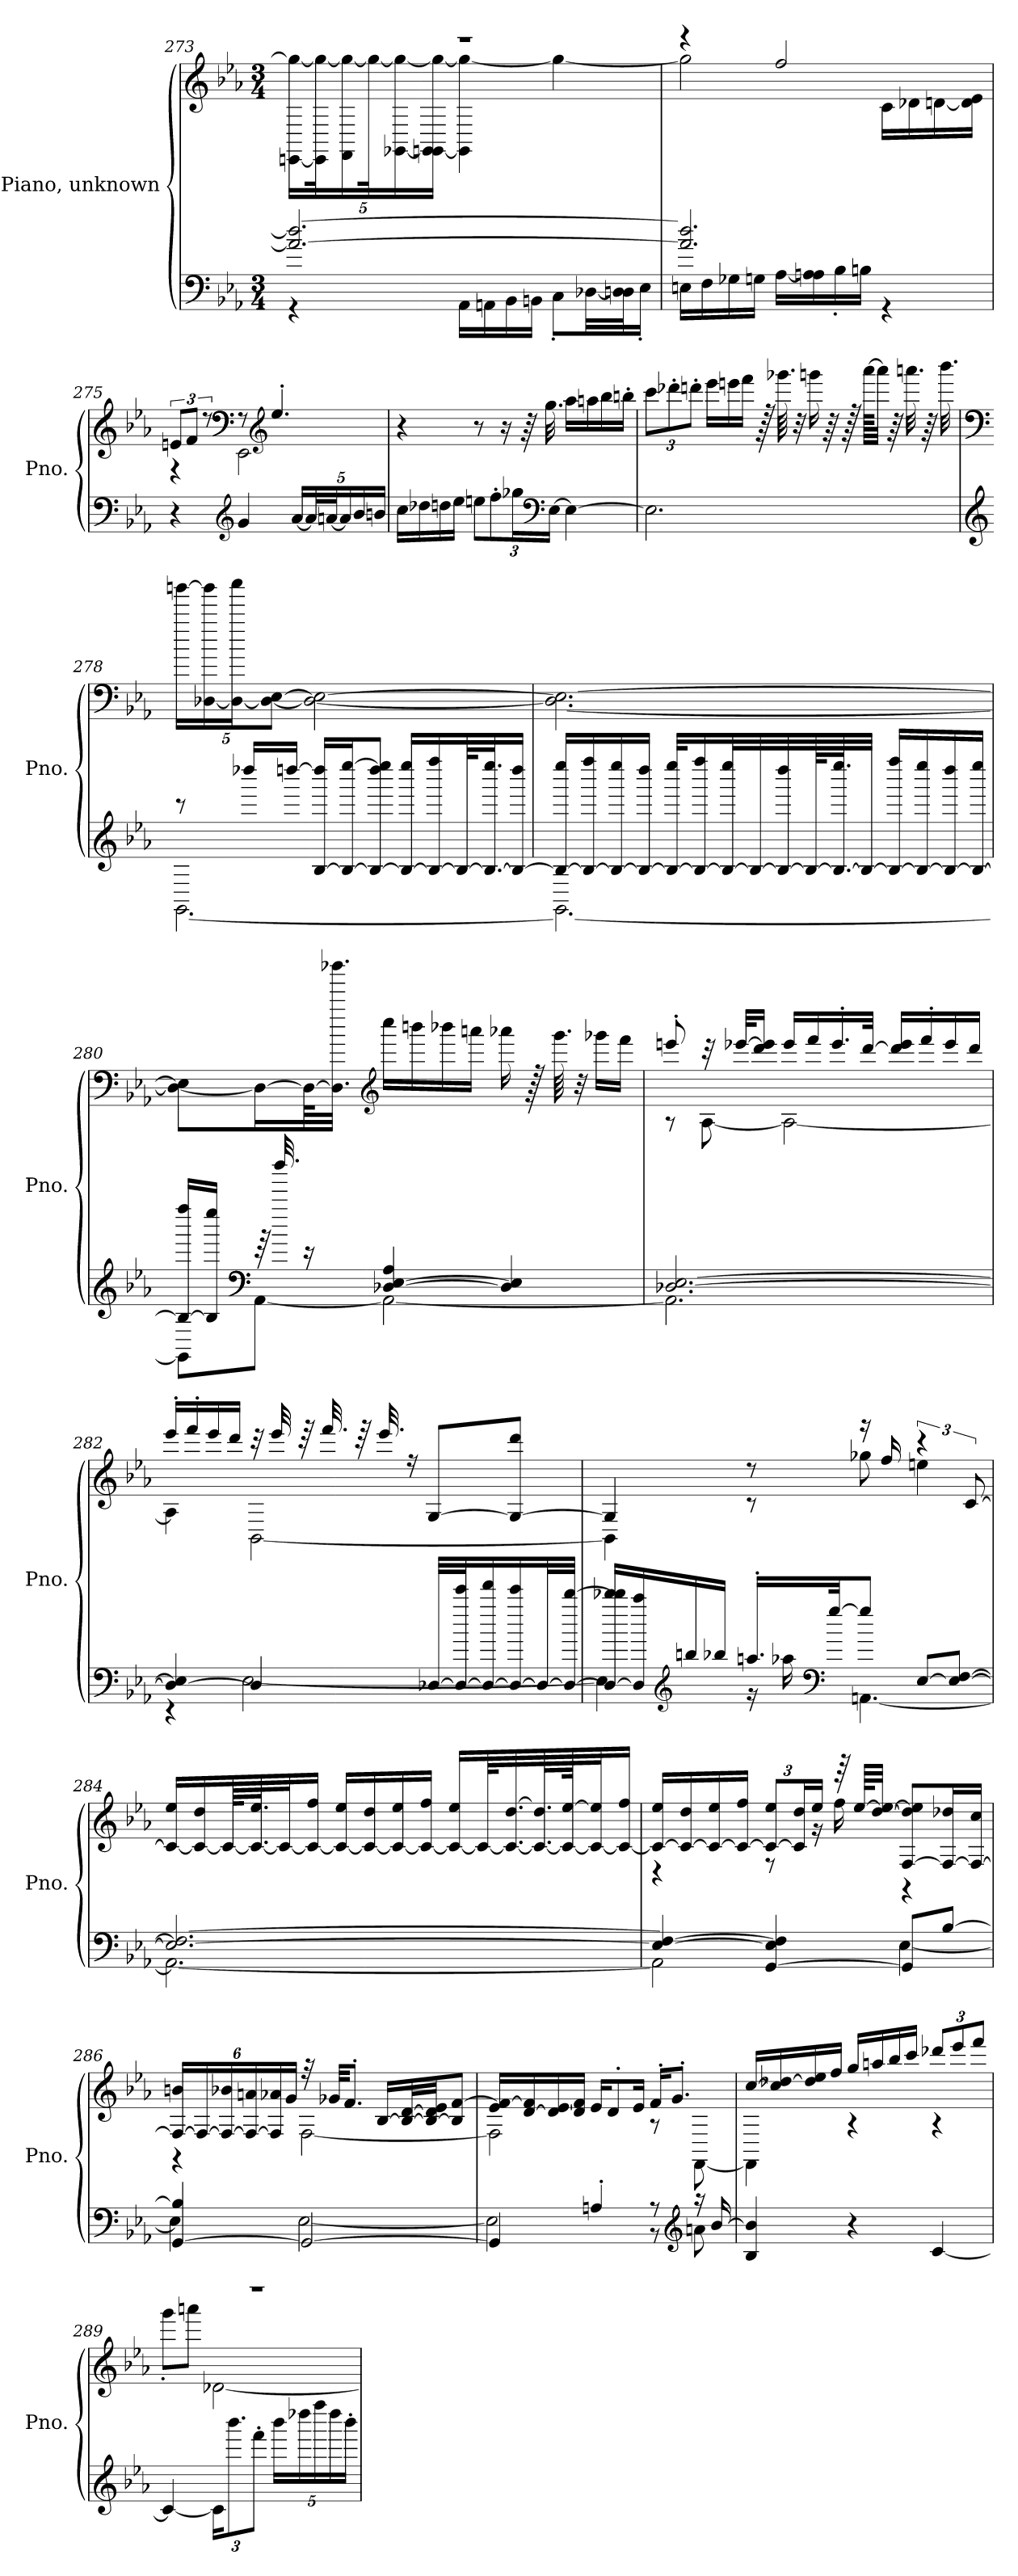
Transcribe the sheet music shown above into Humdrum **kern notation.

**kern	**kern
*part1	*part1
*staff2	*staff1
*I"Piano, unknown	*
*I'Pno.	*
!!LO:LB:g=z
*clefF4	*clefG2
*k[b-e-a-]	*k[b-e-a-]
*M3/4	*M3/4
=273	=273
*^	*^
*	*	*	*Xbrackettup
2.a-/_ 2.dd/_	4r	2.r	[20EEn\ 20gg\_LL
.	.	.	40EE\] 40gg\_K
.	.	.	20FF\ 20gg\_
.	.	.	40gg\K_
.	.	.	[20GG-X\ 20gg\_
.	.	.	20GG-\] [20GGn\ 20gg\_JJ
.	16AA-\LL	.	4GG\] 4gg\_
.	16AAn\	.	.
.	16BB-\	.	.
.	16BBn\JJ	.	.
.	8C'\L	.	4gg\_
.	[32D-X\LL	.	.
.	32D-\] 32Dn\J	.	.
.	16E-'\JJ	.	.
=274	=274	=274	=274
2.a-/] 2.dd/]	16En\LL	4r	2gg\]
.	16F\	.	.
.	16G-X\	.	.
.	16Gn\JJ	.	.
.	[16A-\LL	2ff/	.
.	16A-\] 16An\	.	.
.	16B-'\	.	.
.	16Bn\JJ	.	.
.	4r	.	16c\LL
.	.	.	16d-X\
.	.	.	[16dn\
.	.	.	16d\] 16e-\JJ
*v	*v	*	*
!!LO:LB:g=z	!!
=275	=275	=275
*	*brackettup	*
4r	12en/L	4r
.	12f/J	.
.	12r	.
*clefG2	*clefF4	*
4g/	8r	2EE-\
*	*clefG2	*
.	4.ee-'/	.
*Xbrackettup	*	*
[20a-/LL	.	.
40a-/L]	.	.
[40an/J	.	.
20a/]	.	.
20b-/	.	.
20bn/JJ	.	.
*	*v	*v
=276	=276
16cc\LL	4r
16dd-X\	.
16ddn\	.
16ee-\JJ	.
12een\L	8r
12ff'\	.
.	16r
24gg-X\L	.
.	64r
.	32.gg\
*clefF4	*
[24E-\JJ	.
4E-\_	16aa-\LL
.	16aan\
.	16bb-\
.	16bbn'\JJ
!!LO:PB:g=z
=277	=277
*	*Xbrackettup
2.E-\]	12ccc\L
.	12ddd-X'\
.	12dddn'\J
.	16eee-\LL
.	16eeen\
.	16fff\JJ
.	128r
.	64.ggg-X\
.	32r
.	16gggn\
.	64r
.	128r
.	[128aaa-\KKLLL
.	32aaa-\JJJ]
.	64r
.	32.aaan\
.	64r
.	32.bbb-\
!!LO:LB:g=z
=278	=278
*clefG2	*clefF4
*^	*
8r	[2.GG\	[20bbbn\LL
.	.	[20D-X\ 20bbb\]
.	.	20D-\_ 20cccc\J
16dddd-X/LL	.	.
.	.	10D-\_ [10E-\J
[16ddddn/JJ	.	.
[16B-/ 16dddd/]LL	.	2D-\_ 2E-\_
16B-/_ [16eeee-/J	.	.
8B-/_ 8dddd/ 8eeee-/]J	.	.
16B-/_ 16eeee-/LL	.	.
16B-/_ 16ffff/	.	.
64B-/KL_	.	.
32.B-/_ 32.eeee-/J	.	.
16B-/_ 16dddd/JJ	.	.
!!LO:LB:g=z
=279	=279	=279
16B-/_ 16eeee-/LL	2.GG\_	2.D-\_ 2.E-\_
16B-/_ 16ffff/	.	.
16B-/_ 16eeee-/	.	.
16B-/_ 16dddd/JJ	.	.
32B-/_ 32eeee-/KLL	.	.
16B-/_ 16ffff/	.	.
32B-/_ 32eeee-/L	.	.
32B-/_	.	.
32B-/_ 32dddd/	.	.
128B-/KL_	.	.
64.B-/_ 64.eeee-/J	.	.
32B-/JJJ_	.	.
16B-/_ 16ffff/LL	.	.
16B-/_ 16eeee-/	.	.
16B-/_ 16dddd/	.	.
16B-/_ 16eeee-/JJ	.	.
!!LO:LB:g=z
=280	=280	=280
16B-/_ 16ffff/LL	8GG\L]	8D-\_ 8E-\]L
16B-/] 16eeee-/JJ	.	.
*clefF4	*	*
64r	[8AA-\J	16D-\L_
32.dddd/	.	.
16r	.	64D-\KL_
.	.	32.D-\] 32.dddd-X\JJJ
*	*	*clefG2
[4D-X/ [4E-/ 4A-/	2AA-\_	16cccc\LL
.	.	16bbbn\
.	.	16bbb-X\
.	.	16aaan\JJ
4D-/] 4E-/]	.	16aaa-X\
.	.	128r
.	.	64.ggg\
.	.	32r
.	.	16ggg-X\LL
.	.	16fff\JJ
!!LO:LB:g=z
=281	=281	=281
*	*	*^
[2.D-X/ [2.E-/	2.AA-\]	8eeen'/	8r
.	.	32r	[8A-\
.	.	[32eee-X/KLL	.
.	.	16ddd/ 16eee-/]JJ	.
.	.	16eee-/LL	2A-\_
.	.	16fff/	.
.	.	16.eee-'/	.
.	.	[32ddd/JJk	.
.	.	16ddd/] 16eee-/LL	.
.	.	16fff'/	.
.	.	16eee-/	.
.	.	16ddd/JJ	.
=282	=282	=282	=282
4D-/_ 4E-/]	4r	16eee-'/LL	4A-\]
.	.	16fff'/	.
.	.	16eee-/	.
.	.	16ddd/JJ	.
4D-/]	[2E-\	32r	[2BB-\
.	.	32eee-/	.
.	.	64r	.
.	.	32.fff/	.
.	.	64r	.
.	.	32.eee-/	.
.	.	16r	.
[32D-X/LLL	.	[8G/L	.
32D-/_ 32eee-/J	.	.	.
16D-/_ 16fff/	.	.	.
16D-/_ 16eee-/	.	8G/_ 8ddd/J	.
32D-/L_	.	.	.
32D-/_ [32ddd/JJJ	.	.	.
!!LO:LB:g=z	!!
=283	=283	=283	=283
16D-/_ 16ddd-X/ 16ddd/]LL	4E-\]	4G/]	4BB-\]
16D-/] 16ccc/	.	.	.
*clefG2	*	*	*
16bbn/	.	.	.
16bb-X/JJ	.	.	.
16.aan'/LL	16r	8r	8r
.	16aa-X\	.	.
*clefF4	*	*	*
[32gg/JK	.	.	.
8gg/J]	[4.AAn\	16r	8gg-X\
.	.	16ff/	.
*	*	*brackettup	*
[8E-/L	.	6r	4een\
8E-/_ [8F/J	.	.	.
.	.	[12c/	.
*	*	*v	*v
!!LO:PB:g=z
=284	=284	=284
2.E-/_ 2.F/_	2.AA\_	16c/_ 16ee-/LL
.	.	16c/_ 16dd/
.	.	128c/KLL_
.	.	64.c/_ 64.ee-/J
.	.	32c/J_
.	.	16c/_ 16ff/JJ
.	.	16c/_ 16ee-/LL
.	.	16c/_ 16dd/
.	.	16c/_ 16ee-/
.	.	16c/_ 16ff/JJ
.	.	16c/_ 16ee-/LL
.	.	64c/KL_
.	.	32.c/_ [32.dd/
.	.	64.c/_ 64.dd/]L
.	.	128c/_ [128ee-/JK
.	.	32c/_ 32ee-/]J
.	.	16c/_ 16ff/JJ
!!LO:LB:g=z
=285	=285	=285
*	*	*^
4E-/_ 4F/_	2AA\]	16c/_ 16ee-/LL	4r
.	.	16c/_ 16dd/	.
.	.	16c/_ 16ee-/	.
.	.	16c/_ 16ff/JJ	.
*	*	*Xbrackettup	*
[4GG/ 4E-/] 4F/]	.	12c/_ 12ee-/L	8r
.	.	24c/] 24dd/L	.
.	.	16ee-/JJ	16r
.	.	64r	16ff\
.	.	[64ee-/KLLL	.
.	.	[32dd/ 32ee-/_JJJ	.
8GG/L]	[4E-\	[8F/ 8dd/] 8ee-/]L	4r
[8B-/J	.	16F/_ 16dd-X/L	.
.	.	16F/_ 16cc/JJ	.
=286	=286	=286	=286
[4GG/ 4B-/]	4E-\]	24F/_ 24bn/LL	4r
.	.	24F/_	.
.	.	24F/_ 24b-X/	.
.	.	24F/_ 24an/	.
.	.	24F/] 24a-X/	.
.	.	24g/JJ	.
2GG/_	[2E-\	32r	[2F\
.	.	32g-X/KKL	.
.	.	8.f'/J	.
.	.	[16B-/LL	.
.	.	32B-/_ [32d/L	.
.	.	32B-/_ 32d/] 32e-/JJ	.
.	.	8B-/] [8f/J	.
!!LO:LB:g=z	!!
=287	=287	=287	=287
4GG/]	2E-\]	16e-/ 16f/_LL	2F\]
.	.	[16d/ 16f/]	.
.	.	16d/_ 16e-/	.
.	.	16d/] 16f/JJ	.
4An'/	.	16e-/KL	.
.	.	8d'/	.
.	.	16e-/Jk	.
8r	8r	16f'/KL	8r
.	.	8.g'/J	.
*clefG2	*	*	*
16r	8an\	.	[8FF\
[16b-/	.	.	.
*v	*v	*	*
=288	=288	=288
4B-/ 4b-/]	[16cc/LL	4FF\]
.	16cc/] [16dd-X/	.
.	16dd-/] 16ee-/	.
.	16ff/JJ	.
4r	16gg/LL	4r
.	16aan/	.
.	16bb-/	.
.	16ccc/JJ	.
[4c/	12ddd-X/L	4r
.	12eee-/	.
.	12fff/J	.
!!LO:LB:g=z	!!
=289	=289	=289
4c/_	2.r	8ggg'\L
.	.	8aaan\J
24c\KL]	.	[2d-X\
12.bbb-\	.	.
12fff'\J	.	.
20bbb-\LL	.	.
20dddd-X\	.	.
20ffff\	.	.
20dddd-\	.	.
20bbb-'\JJ	.	.
*	*v	*v
=	=
*-	*-
